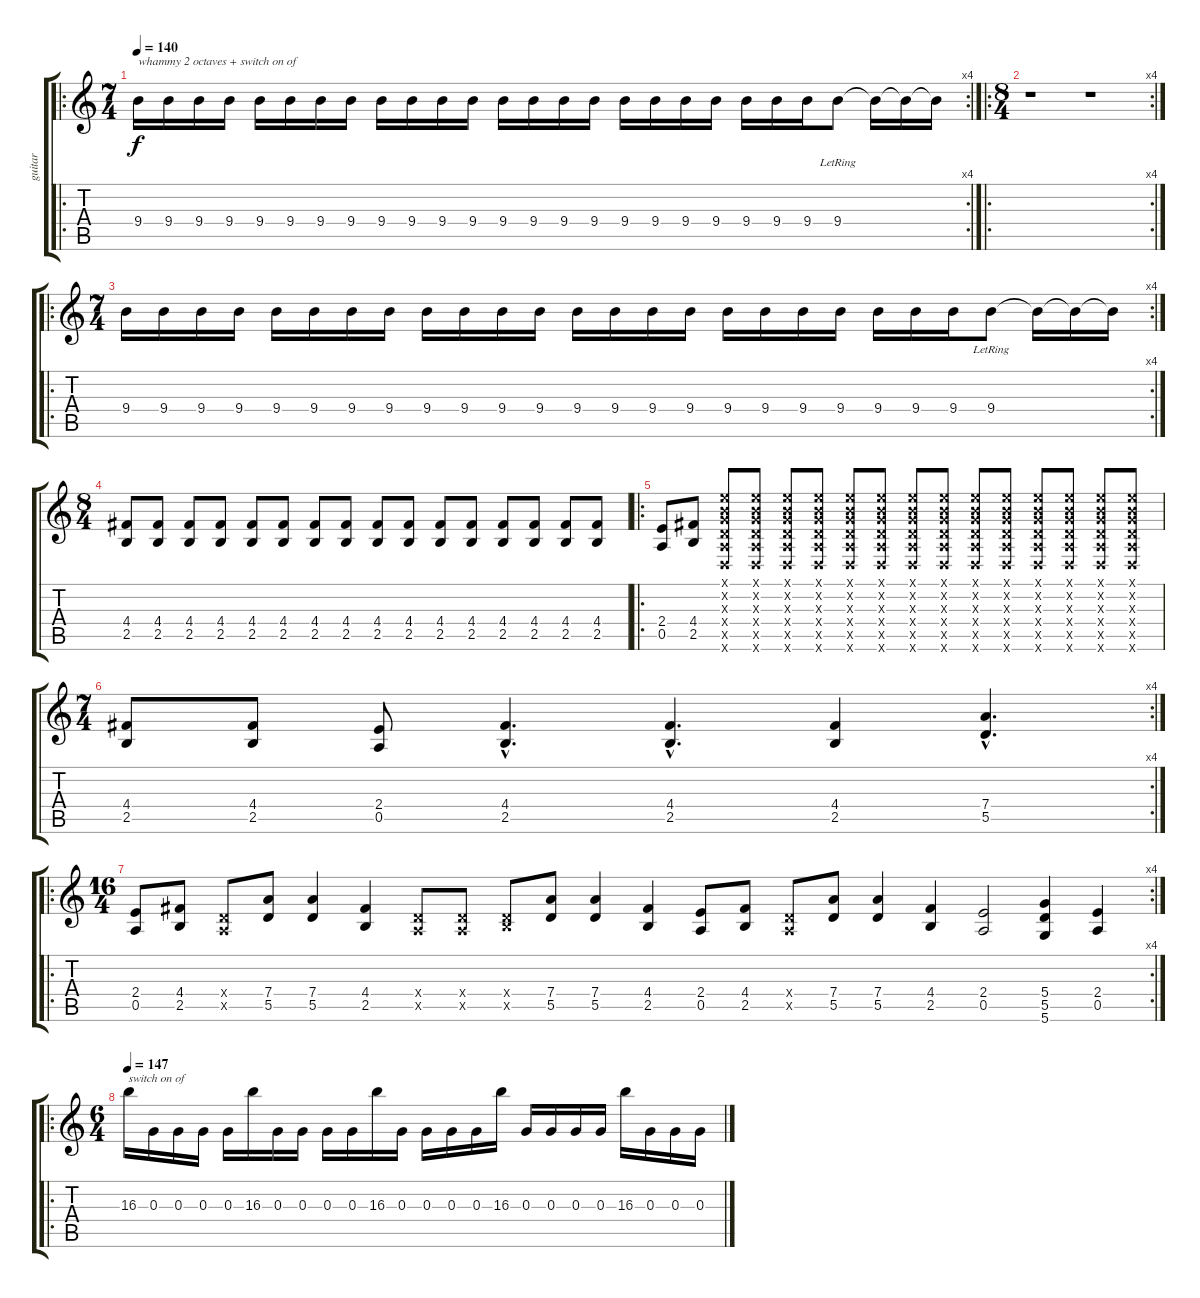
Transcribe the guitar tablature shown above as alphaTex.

\track ("guitar" "guitar") {instrument distortionguitar}
\staff {score tabs}
\tuning (E4 B3 G3 D3 A2 D2) {hide}
\ro
\rc 4
\ts (7 4)
\tempo 140
\clef g2
\ks c
9.4.16{txt "whammy 2 octaves + switch on of" dy f} 9.4.16 9.4.16 9.4.16 9.4.16 9.4.16 9.4.16 9.4.16 9.4.16 9.4.16 9.4.16 9.4.16 9.4.16 9.4.16 9.4.16 9.4.16 9.4.16 9.4.16 9.4.16 9.4.16 9.4.16 9.4.16 9.4.16 9.4{lr}.8 9.4{t}.16 9.4{t}.16 9.4{t}.16 |
\ro
\rc 4
\ts (8 4)
r.1 r.1 |
\ro
\rc 4
\ts (7 4)
9.4.16 9.4.16 9.4.16 9.4.16 9.4.16 9.4.16 9.4.16 9.4.16 9.4.16 9.4.16 9.4.16 9.4.16 9.4.16 9.4.16 9.4.16 9.4.16 9.4.16 9.4.16 9.4.16 9.4.16 9.4.16 9.4.16 9.4.16 9.4{lr}.8 9.4{t}.16 9.4{t}.16 9.4{t}.16 |
\ts (8 4)
(4.4 2.5).8 (4.4 2.5).8 (4.4 2.5).8 (4.4 2.5).8 (4.4 2.5).8 (4.4 2.5).8 (4.4 2.5).8 (4.4 2.5).8 (4.4 2.5).8 (4.4 2.5).8 (4.4 2.5).8 (4.4 2.5).8 (4.4 2.5).8 (4.4 2.5).8 (4.4 2.5).8 (4.4 2.5).8 |
\ro
(2.4 0.5).8 (4.4 2.5).8 (0.1{x} 0.2{x} 0.3{x} 0.4{x} 0.5{x} 0.6{x}).8 (0.1{x} 0.2{x} 0.3{x} 0.4{x} 0.5{x} 0.6{x}).8 (0.1{x} 0.2{x} 0.3{x} 0.4{x} 0.5{x} 0.6{x}).8 (0.1{x} 0.2{x} 0.3{x} 0.4{x} 0.5{x} 0.6{x}).8 (0.1{x} 0.2{x} 0.3{x} 0.4{x} 0.5{x} 0.6{x}).8 (0.1{x} 0.2{x} 0.3{x} 0.4{x} 0.5{x} 0.6{x}).8 (0.1{x} 0.2{x} 0.3{x} 0.4{x} 0.5{x} 0.6{x}).8 (0.1{x} 0.2{x} 0.3{x} 0.4{x} 0.5{x} 0.6{x}).8 (0.1{x} 0.2{x} 0.3{x} 0.4{x} 0.5{x} 0.6{x}).8 (0.1{x} 0.2{x} 0.3{x} 0.4{x} 0.5{x} 0.6{x}).8 (0.1{x} 0.2{x} 0.3{x} 0.4{x} 0.5{x} 0.6{x}).8 (0.1{x} 0.2{x} 0.3{x} 0.4{x} 0.5{x} 0.6{x}).8 (0.1{x} 0.2{x} 0.3{x} 0.4{x} 0.5{x} 0.6{x}).8 (0.1{x} 0.2{x} 0.3{x} 0.4{x} 0.5{x} 0.6{x}).8 |
\rc 4
\ts (7 4)
(4.4 2.5).8 (4.4 2.5).8 (2.4 0.5).8 (4.4{hac} 2.5{hac}).4{d} (4.4{hac} 2.5{hac}).4{d} (4.4 2.5).4 (7.4{hac} 5.5{hac}).4{d} |
\ro
\rc 4
\ts (16 4)
(2.4 0.5).8 (4.4 2.5).8 (0.4{x} 0.5{x}).8 (7.4 5.5).8 (7.4 5.5).4 (4.4 2.5).4 (0.4{x} 0.5{x}).8 (0.4{x} 0.5{x}).8 (0.4{x} 2.5{x}).8 (7.4 5.5).8 (7.4 5.5).4 (4.4 2.5).4 (2.4 0.5).8 (4.4 2.5).8 (0.4{x} 0.5{x}).8 (7.4 5.5).8 (7.4 5.5).4 (4.4 2.5).4 (2.4 0.5).2 (5.4 5.5 5.6).4 (2.4 0.5).4 |
\ro
\ts (6 4)
\tempo 147
16.3.16{txt "switch on of"} 0.3.16 0.3.16 0.3.16 0.3.16 16.3.16 0.3.16 0.3.16 0.3.16 0.3.16 16.3.16 0.3.16 0.3.16 0.3.16 0.3.16 16.3.16 0.3.16 0.3.16 0.3.16 0.3.16 16.3.16 0.3.16 0.3.16 0.3.16
